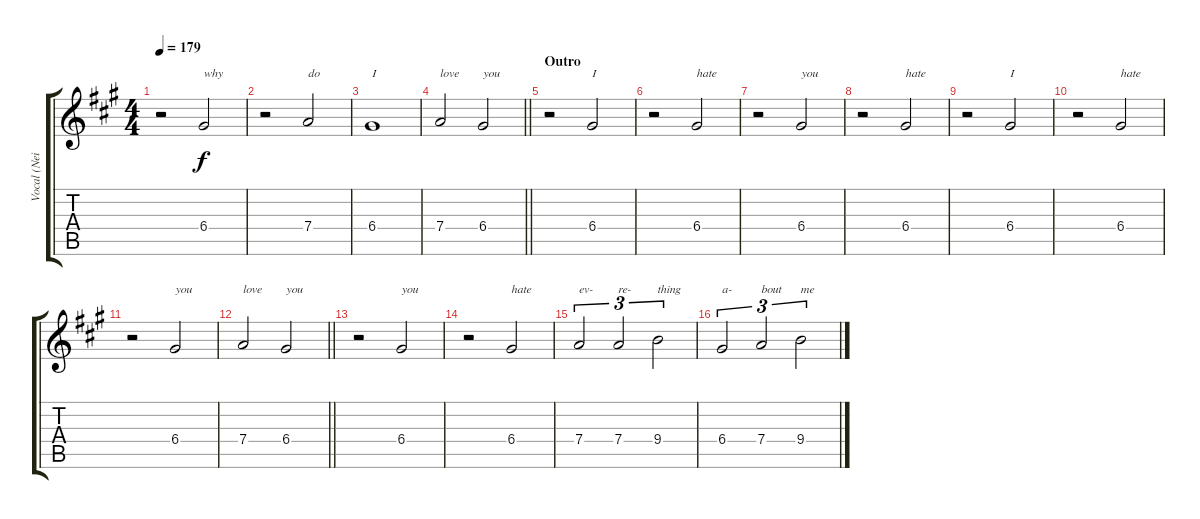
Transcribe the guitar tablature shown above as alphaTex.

\track ("Vocal (Neil Sanderson)" "Vocal (Nei") {instrument distortionguitar}
\staff {score tabs}
\tuning (E4 B3 G3 D3 A2 E2) {hide}
\ts (4 4)
\tempo 179
\clef g2
\ks f#minor
r.2{dy f} 6.4.2{txt "why"} |
r.2 7.4.2{txt "do"} |
6.4.1{txt "I"} |
\barLineRight lightlight
7.4.2{txt "love"} 6.4.2{txt "you"} |
\section ("" "Outro")
r.2 6.4.2{txt "I"} |
r.2 6.4.2{txt "hate"} |
r.2 6.4.2{txt "you"} |
r.2 6.4.2{txt "hate"} |
r.2 6.4.2{txt "I"} |
r.2 6.4.2{txt "hate"} |
r.2 6.4.2{txt "you"} |
\barLineRight lightlight
7.4.2{txt "love"} 6.4.2{txt "you"} |
r.2 6.4.2{txt "you"} |
r.2 6.4.2{txt "hate"} |
7.4.2{tu (3 2) txt "ev-"} 7.4.2{tu (3 2) txt "re-"} 9.4.2{tu (3 2) txt "thing"} |
6.4.2{tu (3 2) txt "a-"} 7.4.2{tu (3 2) txt "bout"} 9.4.2{tu (3 2) txt "me"}
